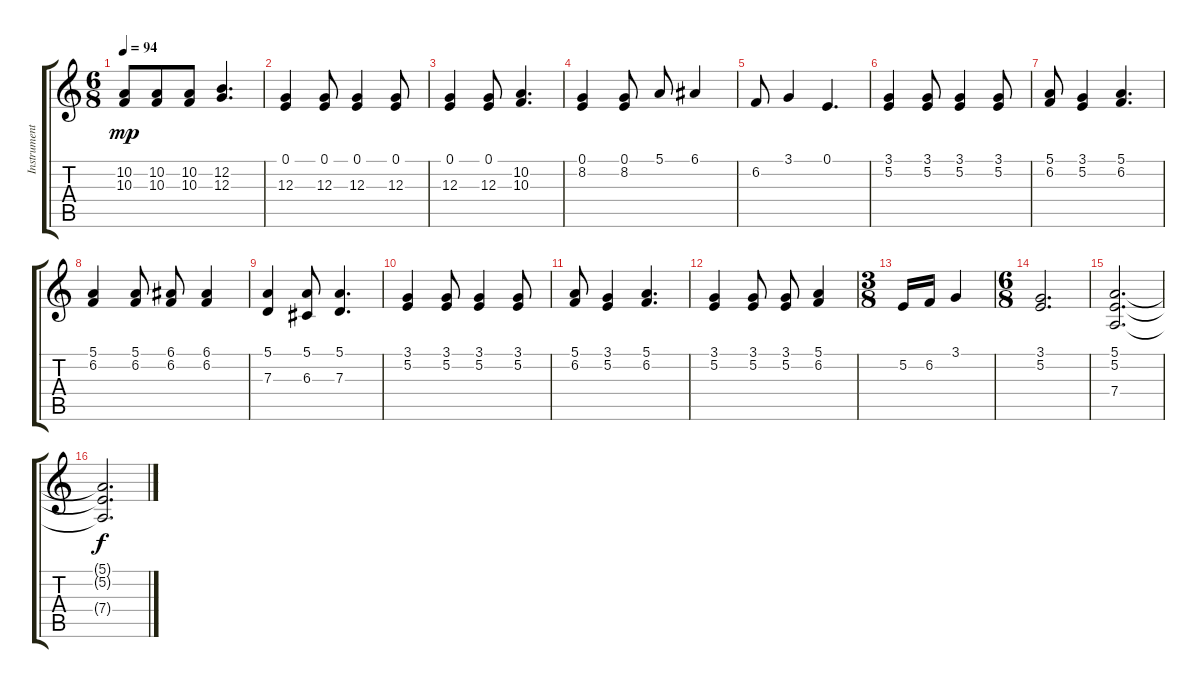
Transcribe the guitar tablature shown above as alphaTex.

\track ("Instrument 2 (harmonica)" "Instrument") {instrument harmonica}
\staff {score tabs}
\tuning (E4 B3 G3 D3 A2 E2) {hide}
\ts (6 8)
\tempo 94
\clef g2
\ks c
(10.2 10.3).8{dy mp} (10.2 10.3).8 (10.2 10.3).8 (12.2 12.3).4{d} |
(0.1 12.3).4 (0.1 12.3).8 (0.1 12.3).4 (0.1 12.3).8 |
(0.1 12.3).4 (0.1 12.3).8 (10.2 10.3).4{d} |
(0.1 8.2).4 (0.1 8.2).8 5.1.8 6.1.4 |
6.2.8 3.1.4 0.1.4{d} |
(3.1 5.2).4 (3.1 5.2).8 (3.1 5.2).4 (3.1 5.2).8 |
(5.1 6.2).8 (3.1 5.2).4 (5.1 6.2).4{d} |
(5.1 6.2).4 (5.1 6.2).8 (6.1 6.2).8 (6.1 6.2).4 |
(5.1 7.3).4 (5.1 6.3).8 (5.1 7.3).4{d} |
(3.1 5.2).4 (3.1 5.2).8 (3.1 5.2).4 (3.1 5.2).8 |
(5.1 6.2).8 (3.1 5.2).4 (5.1 6.2).4{d} |
(3.1 5.2).4 (3.1 5.2).8 (3.1 5.2).8 (5.1 6.2).4 |
\ts (3 8)
5.2.16 6.2.16 3.1.4 |
\ts (6 8)
(3.1 5.2).2{d} |
(5.1 5.2 7.4).2{d} |
(5.1{t} 5.2{t} 7.4{t}).2{d dy f}
